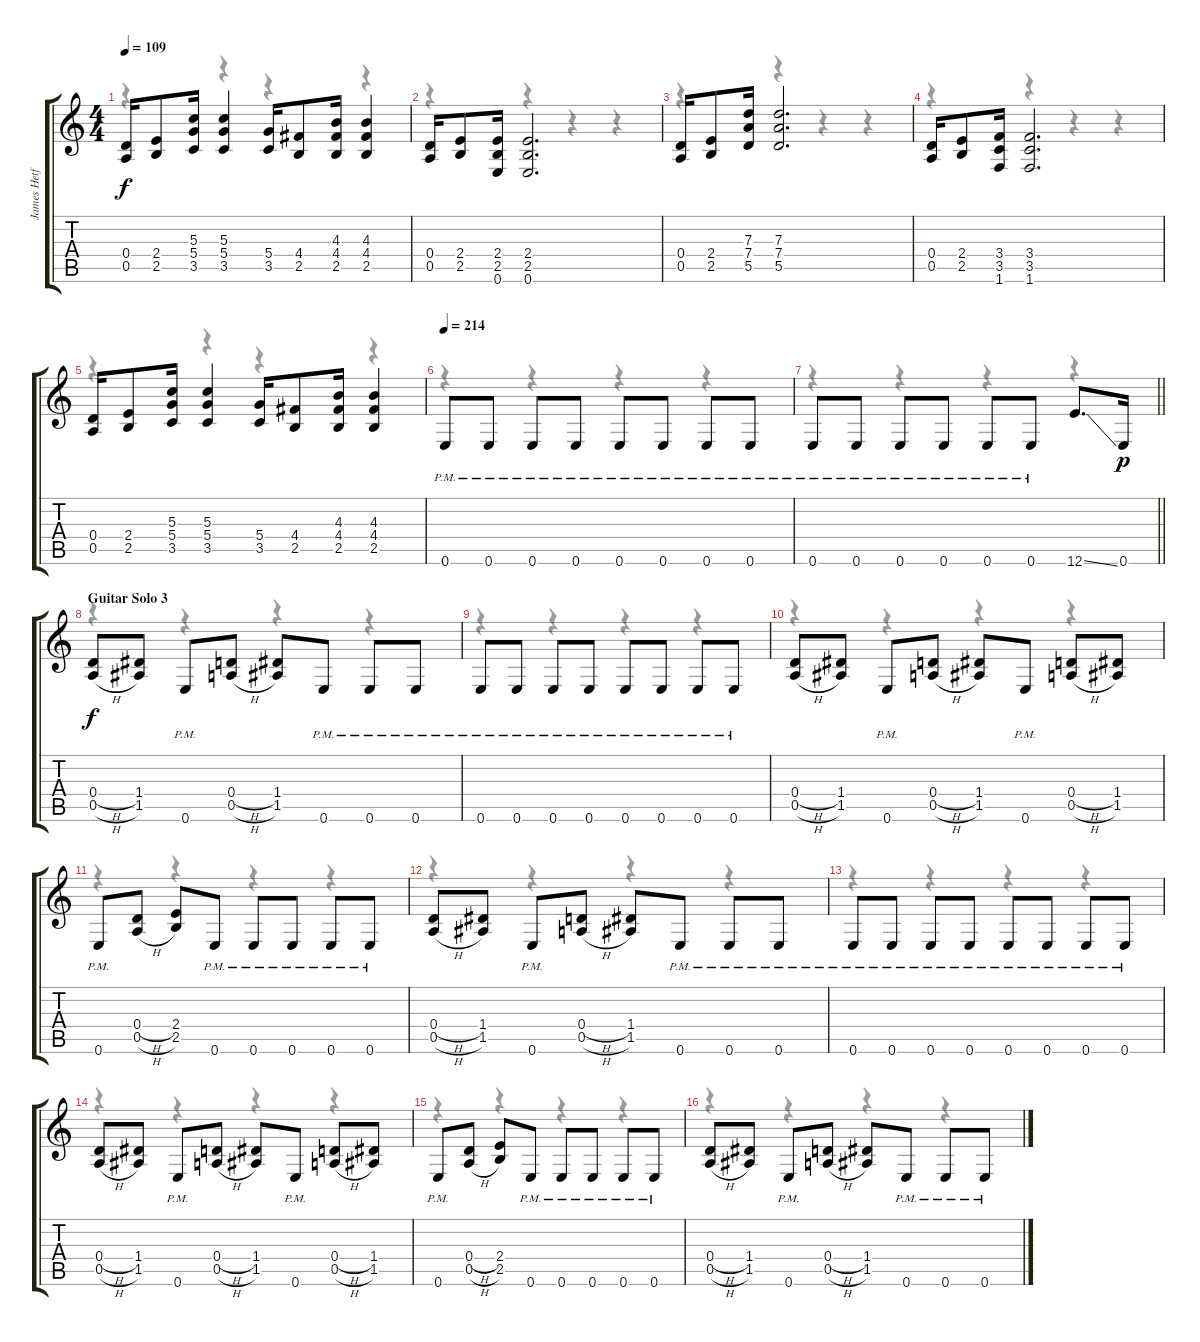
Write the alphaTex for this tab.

\track ("James Hetfield" "James Hetf") {instrument distortionguitar}
\staff {score tabs}
\tuning (E4 B3 G3 D3 A2 E2) {hide}
\voice
\ts (4 4)
\tempo 109
\clef g2
\ks c
(0.4 0.5).16{dy f} (2.4 2.5).8 (5.3 5.4 3.5).16 (5.3 5.4 3.5).4 (5.4 3.5).16 (4.4 2.5).8 (4.3 4.4 2.5).16 (4.3 4.4 2.5).4 |
(0.4 0.5).16 (2.4 2.5).8 (2.4 2.5 0.6).16 (2.4 2.5 0.6).2{d} |
(0.4 0.5).16 (2.4 2.5).8 (7.3 7.4 5.5).16 (7.3 7.4 5.5).2{d} |
(0.4 0.5).16 (2.4 2.5).8 (3.4 3.5 1.6).16 (3.4 3.5 1.6).2{d} |
(0.4 0.5).16 (2.4 2.5).8 (5.3 5.4 3.5).16 (5.3 5.4 3.5).4 (5.4 3.5).16 (4.4 2.5).8 (4.3 4.4 2.5).16 (4.3 4.4 2.5).4 |
\tempo 214
0.6{pm}.8 0.6{pm}.8 0.6{pm}.8 0.6{pm}.8 0.6{pm}.8 0.6{pm}.8 0.6{pm}.8 0.6{pm}.8 |
\barLineRight lightlight
0.6{pm}.8 0.6{pm}.8 0.6{pm}.8 0.6{pm}.8 0.6{pm}.8 0.6{pm}.8 12.6{ss}.8{d} 0.6.16{dy p} |
\section ("" "Guitar Solo 3")
(0.4{h} 0.5{h}).8{dy f} (1.4 1.5).8 0.6{pm}.8 (0.4{h} 0.5{h}).8 (1.4 1.5).8 0.6{pm}.8 0.6{pm}.8 0.6{pm}.8 |
0.6{pm}.8 0.6{pm}.8 0.6{pm}.8 0.6{pm}.8 0.6{pm}.8 0.6{pm}.8 0.6{pm}.8 0.6{pm}.8 |
(0.4{h} 0.5{h}).8 (1.4 1.5).8 0.6{pm}.8 (0.4{h} 0.5{h}).8 (1.4 1.5).8 0.6{pm}.8 (0.4{h} 0.5{h}).8 (1.4 1.5).8 |
0.6{pm}.8 (0.4{h} 0.5{h}).8 (2.4 2.5).8 0.6{pm}.8 0.6{pm}.8 0.6{pm}.8 0.6{pm}.8 0.6{pm}.8 |
(0.4{h} 0.5{h}).8 (1.4 1.5).8 0.6{pm}.8 (0.4{h} 0.5{h}).8 (1.4 1.5).8 0.6{pm}.8 0.6{pm}.8 0.6{pm}.8 |
0.6{pm}.8 0.6{pm}.8 0.6{pm}.8 0.6{pm}.8 0.6{pm}.8 0.6{pm}.8 0.6{pm}.8 0.6{pm}.8 |
(0.4{h} 0.5{h}).8 (1.4 1.5).8 0.6{pm}.8 (0.4{h} 0.5{h}).8 (1.4 1.5).8 0.6{pm}.8 (0.4{h} 0.5{h}).8 (1.4 1.5).8 |
0.6{pm}.8 (0.4{h} 0.5{h}).8 (2.4 2.5).8 0.6{pm}.8 0.6{pm}.8 0.6{pm}.8 0.6{pm}.8 0.6{pm}.8 |
(0.4{h} 0.5{h}).8 (1.4 1.5).8 0.6{pm}.8 (0.4{h} 0.5{h}).8 (1.4 1.5).8 0.6{pm}.8 0.6{pm}.8 0.6{pm}.8
\voice
\clef g2
\ottava regular
\simile none
\ks c
r.4{dy f} r.4 r.4 r.4 |
r.4 r.4 r.4 r.4 |
r.4 r.4 r.4 r.4 |
r.4 r.4 r.4 r.4 |
r.4 r.4 r.4 r.4 |
r.4 r.4 r.4 r.4 |
\barLineRight lightlight
r.4 r.4 r.4 r.4 |
r.4 r.4 r.4 r.4 |
r.4 r.4 r.4 r.4 |
r.4 r.4 r.4 r.4 |
r.4 r.4 r.4 r.4 |
r.4 r.4 r.4 r.4 |
r.4 r.4 r.4 r.4 |
r.4 r.4 r.4 r.4 |
r.4 r.4 r.4 r.4 |
r.4 r.4 r.4 r.4
